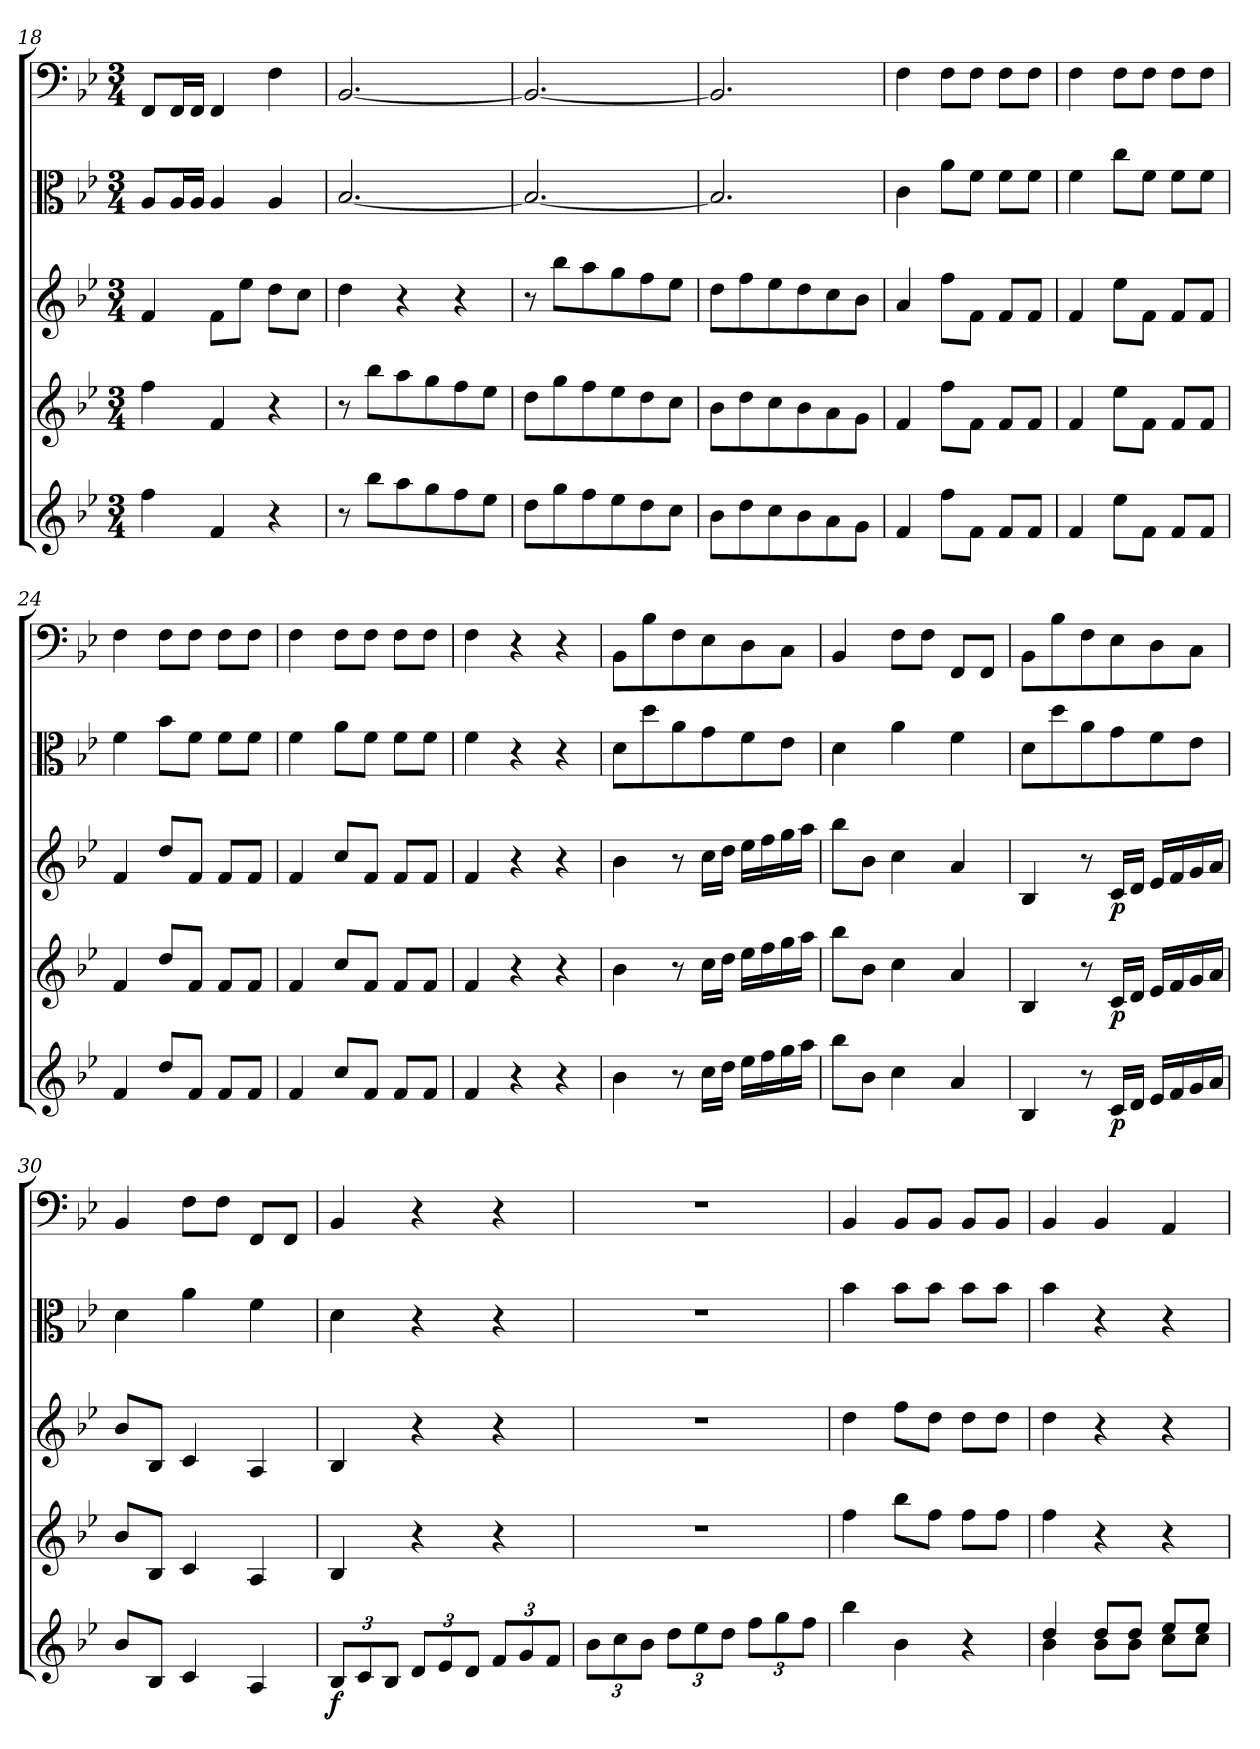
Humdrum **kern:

**kern	**dynam	**kern	**dynam	**kern	**dynam	**kern	**kern
*part5	*part5	*part4	*part4	*part3	*part3	*part2	*part1
*staff5	*staff5	*staff4	*staff4	*staff3	*staff3	*staff2	*staff1
*clefG2	*	*clefG2	*	*clefG2	*	*clefC3	*clefF4
*k[b-e-]	*	*k[b-e-]	*	*k[b-e-]	*	*k[b-e-]	*k[b-e-]
*B-:	*	*B-:	*	*B-:	*	*B-:	*B-:
*M3/4	*	*M3/4	*	*M3/4	*	*M3/4	*M3/4
=18	=18	=18	=18	=18	=18	=18	=18
4ff\	.	4ff\	.	4f/	.	8A/L	8FF/L
.	.	.	.	.	.	16A/L	16FF/L
.	.	.	.	.	.	16A/JJ	16FF/JJ
4f/	.	4f/	.	8f\L	.	4A/	4FF/
.	.	.	.	8ee-\J	.	.	.
4r	.	4r	.	8dd\L	.	4A/	4F\
.	.	.	.	8cc\J	.	.	.
=19	=19	=19	=19	=19	=19	=19	=19
8r	.	8r	.	4dd\	.	[2.B-/	[2.BB-/
8bb-\L	.	8bb-\L	.	.	.	.	.
8aa\	.	8aa\	.	4r	.	.	.
8gg\	.	8gg\	.	.	.	.	.
8ff\	.	8ff\	.	4r	.	.	.
8ee-\J	.	8ee-\J	.	.	.	.	.
=20	=20	=20	=20	=20	=20	=20	=20
8dd\L	.	8dd\L	.	8r	.	2.B-/_	2.BB-/_
8gg\	.	8gg\	.	8bb-\L	.	.	.
8ff\	.	8ff\	.	8aa\	.	.	.
8ee-\	.	8ee-\	.	8gg\	.	.	.
8dd\	.	8dd\	.	8ff\	.	.	.
8cc\J	.	8cc\J	.	8ee-\J	.	.	.
=21	=21	=21	=21	=21	=21	=21	=21
8b-\L	.	8b-\L	.	8dd\L	.	2.B-/]	2.BB-/]
8dd\	.	8dd\	.	8ff\	.	.	.
8cc\	.	8cc\	.	8ee-\	.	.	.
8b-\	.	8b-\	.	8dd\	.	.	.
8a\	.	8a\	.	8cc\	.	.	.
8g\J	.	8g\J	.	8b-\J	.	.	.
=22	=22	=22	=22	=22	=22	=22	=22
4f/	.	4f/	.	4a/	.	4c\	4F\
8ff\L	.	8ff\L	.	8ff\L	.	8a\L	8F\L
8f\J	.	8f\J	.	8f\J	.	8f\J	8F\J
8f/L	.	8f/L	.	8f/L	.	8f\L	8F\L
8f/J	.	8f/J	.	8f/J	.	8f\J	8F\J
=23	=23	=23	=23	=23	=23	=23	=23
4f/	.	4f/	.	4f/	.	4f\	4F\
8ee-\L	.	8ee-\L	.	8ee-\L	.	8cc\L	8F\L
8f\J	.	8f\J	.	8f\J	.	8f\J	8F\J
8f/L	.	8f/L	.	8f/L	.	8f\L	8F\L
8f/J	.	8f/J	.	8f/J	.	8f\J	8F\J
=24	=24	=24	=24	=24	=24	=24	=24
4f/	.	4f/	.	4f/	.	4f\	4F\
8dd/L	.	8dd/L	.	8dd/L	.	8b-\L	8F\L
8f/J	.	8f/J	.	8f/J	.	8f\J	8F\J
8f/L	.	8f/L	.	8f/L	.	8f\L	8F\L
8f/J	.	8f/J	.	8f/J	.	8f\J	8F\J
=25	=25	=25	=25	=25	=25	=25	=25
4f/	.	4f/	.	4f/	.	4f\	4F\
8cc/L	.	8cc/L	.	8cc/L	.	8a\L	8F\L
8f/J	.	8f/J	.	8f/J	.	8f\J	8F\J
8f/L	.	8f/L	.	8f/L	.	8f\L	8F\L
8f/J	.	8f/J	.	8f/J	.	8f\J	8F\J
=26	=26	=26	=26	=26	=26	=26	=26
4f/	.	4f/	.	4f/	.	4f\	4F\
4r	.	4r	.	4r	.	4r	4r
4r	.	4r	.	4r	.	4r	4r
=27	=27	=27	=27	=27	=27	=27	=27
4b-\	.	4b-\	.	4b-\	.	8d\L	8BB-\L
.	.	.	.	.	.	8dd\	8B-\
8r	.	8r	.	8r	.	8a\	8F\
16cc\LL	.	16cc\LL	.	16cc\LL	.	8g\	8E-\
16dd\JJ	.	16dd\JJ	.	16dd\JJ	.	.	.
16ee-\LL	.	16ee-\LL	.	16ee-\LL	.	8f\	8D\
16ff\	.	16ff\	.	16ff\	.	.	.
16gg\	.	16gg\	.	16gg\	.	8e-\J	8C\J
16aa\JJ	.	16aa\JJ	.	16aa\JJ	.	.	.
=28	=28	=28	=28	=28	=28	=28	=28
8bb-\L	.	8bb-\L	.	8bb-\L	.	4d\	4BB-/
8b-\J	.	8b-\J	.	8b-\J	.	.	.
4cc\	.	4cc\	.	4cc\	.	4a\	8F\L
.	.	.	.	.	.	.	8F\J
4a/	.	4a/	.	4a/	.	4f\	8FF/L
.	.	.	.	.	.	.	8FF/J
=29	=29	=29	=29	=29	=29	=29	=29
4B-/	.	4B-/	.	4B-/	.	8d\L	8BB-\L
.	.	.	.	.	.	8dd\	8B-\
8r	.	8r	.	8r	.	8a\	8F\
16c/LL	p	16c/LL	p	16c/LL	p	8g\	8E-\
16d/JJ	.	16d/JJ	.	16d/JJ	.	.	.
16e-/LL	.	16e-/LL	.	16e-/LL	.	8f\	8D\
16f/	.	16f/	.	16f/	.	.	.
16g/	.	16g/	.	16g/	.	8e-\J	8C\J
16a/JJ	.	16a/JJ	.	16a/JJ	.	.	.
=30	=30	=30	=30	=30	=30	=30	=30
8b-/L	.	8b-/L	.	8b-/L	.	4d\	4BB-/
8B-/J	.	8B-/J	.	8B-/J	.	.	.
4c/	.	4c/	.	4c/	.	4a\	8F\L
.	.	.	.	.	.	.	8F\J
4A/	.	4A/	.	4A/	.	4f\	8FF/L
.	.	.	.	.	.	.	8FF/J
=31	=31	=31	=31	=31	=31	=31	=31
12B-/L	f	4B-/	.	4B-/	.	4d\	4BB-/
12c/	.	.	.	.	.	.	.
12B-/J	.	.	.	.	.	.	.
12d/L	.	4r	.	4r	.	4r	4r
12e-/	.	.	.	.	.	.	.
12d/J	.	.	.	.	.	.	.
12f/L	.	4r	.	4r	.	4r	4r
12g/	.	.	.	.	.	.	.
12f/J	.	.	.	.	.	.	.
=32	=32	=32	=32	=32	=32	=32	=32
12b-\L	.	2.r	.	2.r	.	2.r	2.r
12cc\	.	.	.	.	.	.	.
12b-\J	.	.	.	.	.	.	.
12dd\L	.	.	.	.	.	.	.
12ee-\	.	.	.	.	.	.	.
12dd\J	.	.	.	.	.	.	.
12ff\L	.	.	.	.	.	.	.
12gg\	.	.	.	.	.	.	.
12ff\J	.	.	.	.	.	.	.
=33	=33	=33	=33	=33	=33	=33	=33
4bb-\	.	4ff\	.	4dd\	.	4b-\	4BB-/
4b-\	.	8bb-\L	.	8ff\L	.	8b-\L	8BB-/L
.	.	8ff\J	.	8dd\J	.	8b-\J	8BB-/J
4r	.	8ff\L	.	8dd\L	.	8b-\L	8BB-/L
.	.	8ff\J	.	8dd\J	.	8b-\J	8BB-/J
=34	=34	=34	=34	=34	=34	=34	=34
*^	*	*	*	*	*	*	*
4dd/	4b-\	.	4ff\	.	4dd\	.	4b-\	4BB-/
8dd/L	8b-\L	.	4r	.	4r	.	4r	4BB-/
8dd/J	8b-\J	.	.	.	.	.	.	.
8ee-/L	8cc\L	.	4r	.	4r	.	4r	4AA/
8ee-/J	8cc\J	.	.	.	.	.	.	.
*v	*v	*	*	*	*	*	*	*
=	=	=	=	=	=	=	=
*-	*-	*-	*-	*-	*-	*-	*-
